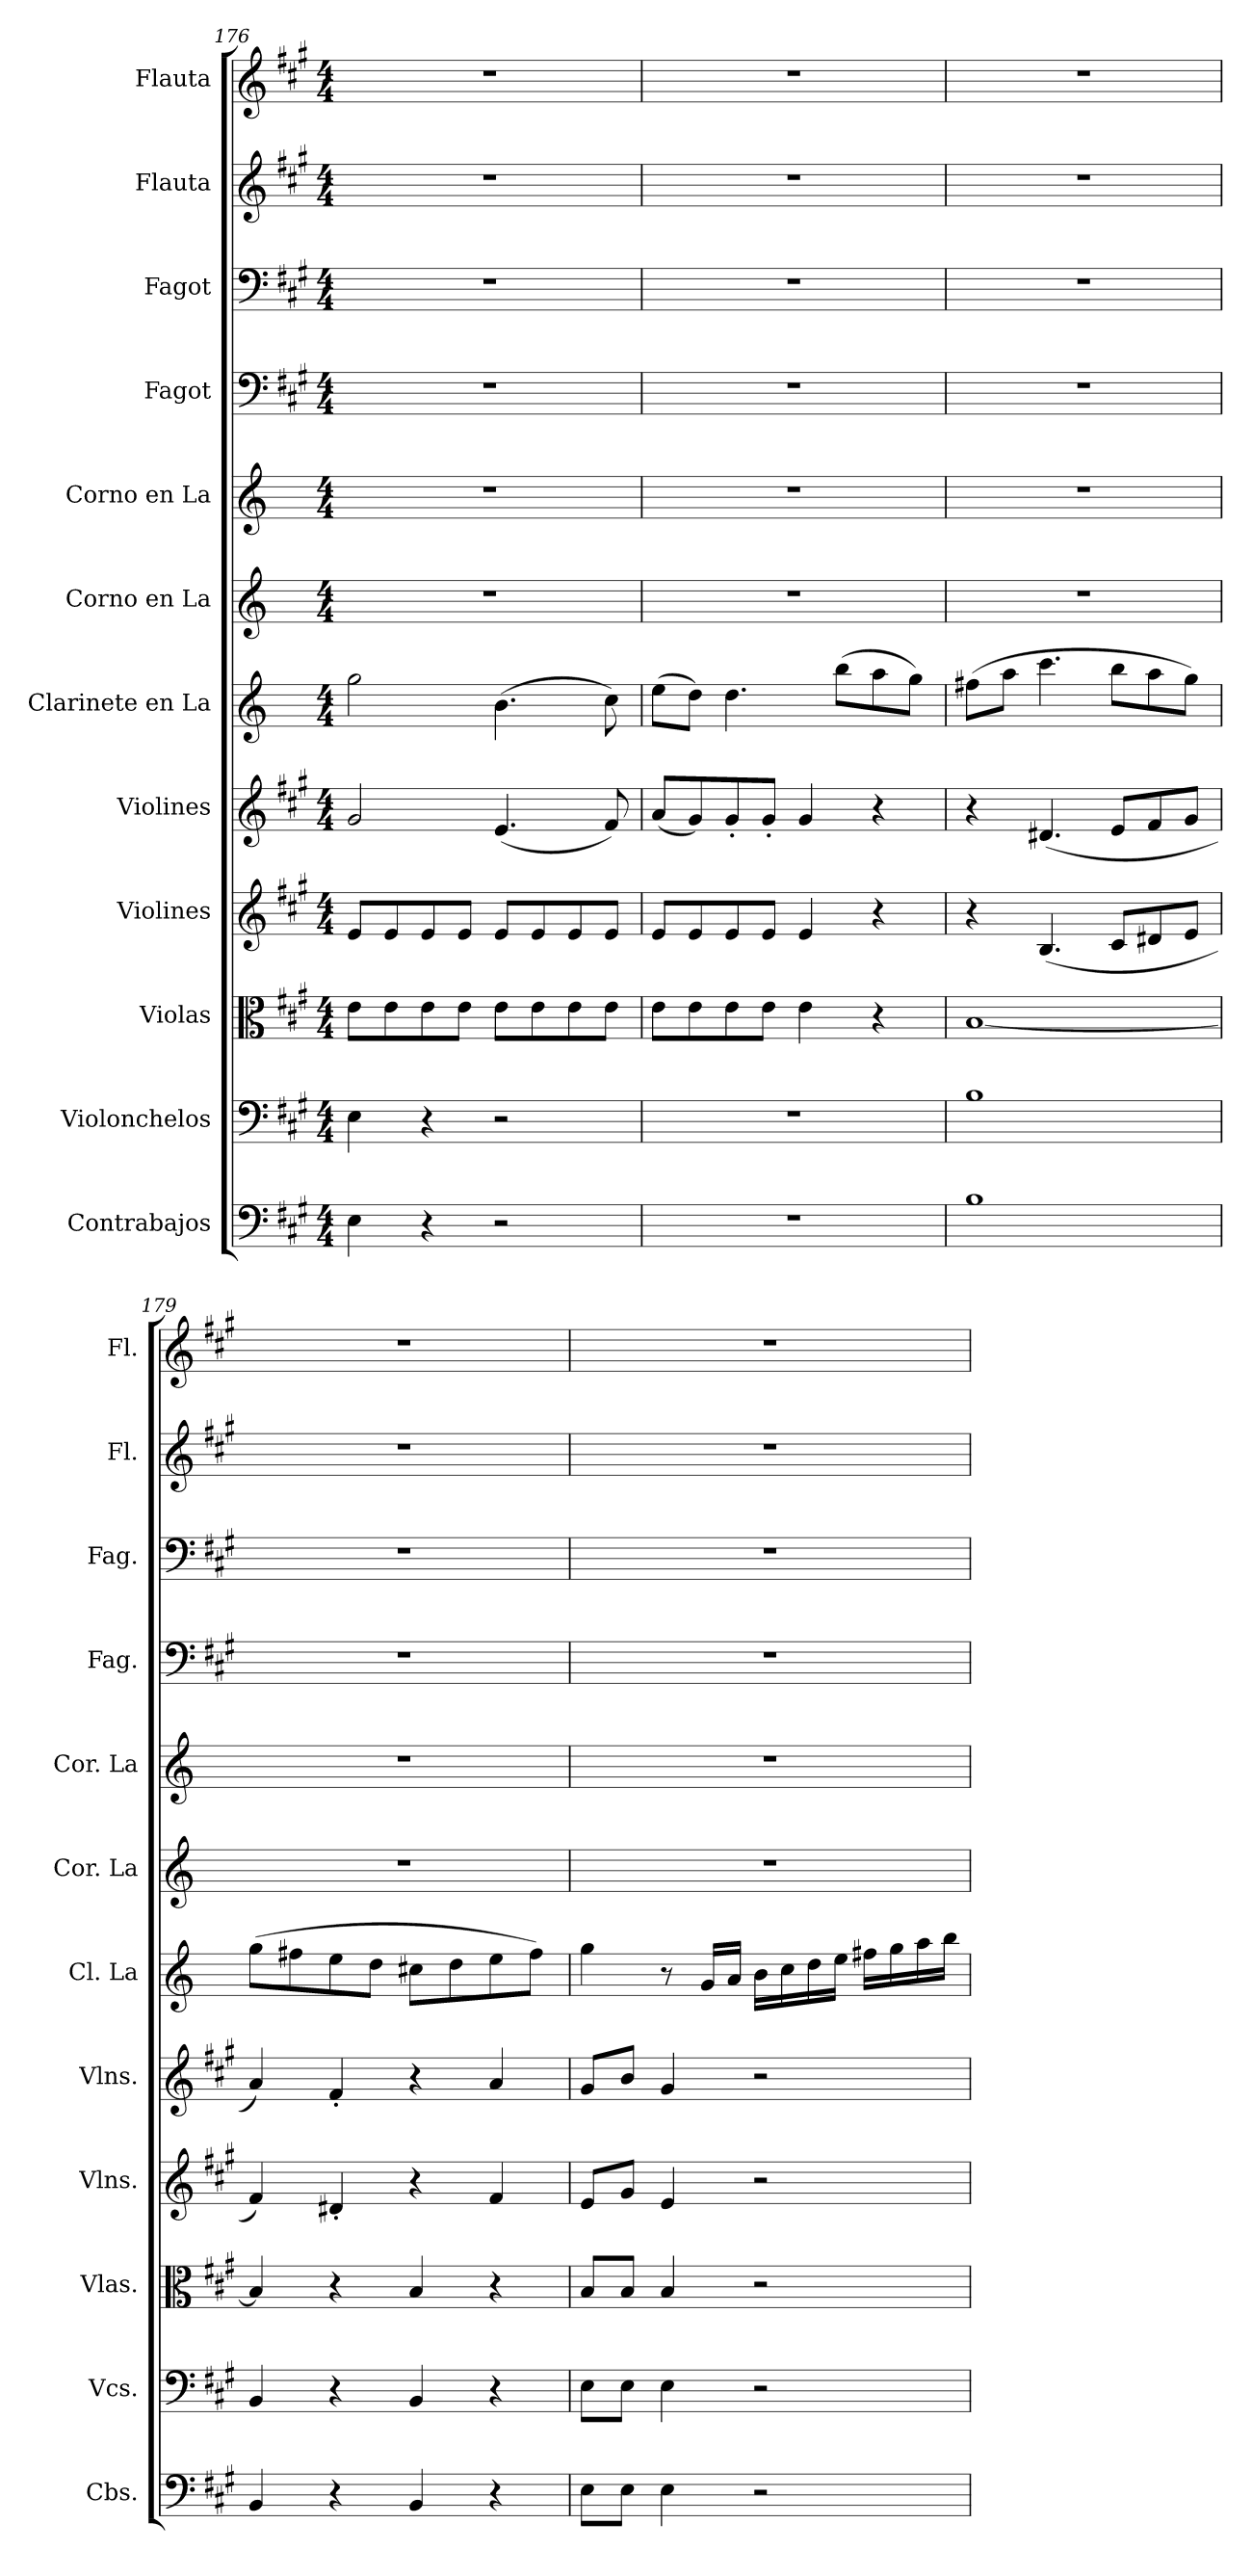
**kern	**kern	**kern	**kern	**kern	**kern	**kern	**kern	**kern	**kern	**kern	**kern
*part12	*part11	*part10	*part9	*part8	*part7	*part6	*part5	*part4	*part3	*part2	*part1
*staff12	*staff11	*staff10	*staff9	*staff8	*staff7	*staff6	*staff5	*staff4	*staff3	*staff2	*staff1
*I"Contrabajos	*I"Violonchelos	*I"Violas	*I"Violines	*I"Violines	*I"Clarinete en La	*I"Corno en La	*I"Corno en La	*I"Fagot	*I"Fagot	*I"Flauta	*I"Flauta
*I'Cbs.	*I'Vcs.	*I'Vlas.	*I'Vlns.	*I'Vlns.	*I'Cl. La	*I'Cor. La	*I'Cor. La	*I'Fag.	*I'Fag.	*I'Fl.	*I'Fl.
*clefF4	*clefF4	*clefC3	*clefG2	*clefG2	*clefG2	*clefG2	*clefG2	*clefF4	*clefF4	*clefG2	*clefG2
*ITrd7c12	*	*	*	*	*ITrd2c3	*ITrd2c3	*ITrd2c3	*	*	*	*
*k[f#c#g#]	*k[f#c#g#]	*k[f#c#g#]	*k[f#c#g#]	*k[f#c#g#]	*k[f#c#g#]	*k[f#c#g#]	*k[f#c#g#]	*k[f#c#g#]	*k[f#c#g#]	*k[f#c#g#]	*k[f#c#g#]
*M4/4	*M4/4	*M4/4	*M4/4	*M4/4	*M4/4	*M4/4	*M4/4	*M4/4	*M4/4	*M4/4	*M4/4
=176	=176	=176	=176	=176	=176	=176	=176	=176	=176	=176	=176
4EE\	4E\	8e\L	8e/L	2g#/	2ee\	1r	1r	1r	1r	1r	1r
.	.	8e\	8e/	.	.	.	.	.	.	.	.
4r	4r	8e\	8e/	.	.	.	.	.	.	.	.
.	.	8e\J	8e/J	.	.	.	.	.	.	.	.
2r	2r	8e\L	8e/L	(<4.e/	(>4.g#\	.	.	.	.	.	.
.	.	8e\	8e/	.	.	.	.	.	.	.	.
.	.	8e\	8e/	.	.	.	.	.	.	.	.
.	.	8e\J	8e/J	8f#/)	8a\)	.	.	.	.	.	.
=177	=177	=177	=177	=177	=177	=177	=177	=177	=177	=177	=177
1r	1r	8e\L	8e/L	(<8a/L	(>8cc#\L	1r	1r	1r	1r	1r	1r
.	.	8e\	8e/	8g#/)	8b\J)	.	.	.	.	.	.
.	.	8e\	8e/	8g#'/	4.b\	.	.	.	.	.	.
.	.	8e\J	8e/J	8g#'/J	.	.	.	.	.	.	.
.	.	4e\	4e/	4g#/	.	.	.	.	.	.	.
.	.	.	.	.	(>8gg#\L	.	.	.	.	.	.
.	.	4r	4r	4r	8ff#\	.	.	.	.	.	.
.	.	.	.	.	8ee\J)	.	.	.	.	.	.
=178	=178	=178	=178	=178	=178	=178	=178	=178	=178	=178	=178
1BB	1B	[1B	4r	4r	(>8dd#X\L	1r	1r	1r	1r	1r	1r
.	.	.	.	.	8ff#\J	.	.	.	.	.	.
.	.	.	(<4.B/	(<4.d#X/	4.aa\	.	.	.	.	.	.
.	.	.	8c#/L	8e/L	8gg#\L	.	.	.	.	.	.
.	.	.	8d#X/	8f#/	8ff#\	.	.	.	.	.	.
.	.	.	8e/J	8g#/J	8ee\J)	.	.	.	.	.	.
=179	=179	=179	=179	=179	=179	=179	=179	=179	=179	=179	=179
4BBB/	4BB/	4B/]	4f#/)	4a/)	(>8ee\L	1r	1r	1r	1r	1r	1r
.	.	.	.	.	8dd#X\	.	.	.	.	.	.
4r	4r	4r	4d#X'/	4f#'/	8cc#\	.	.	.	.	.	.
.	.	.	.	.	8b\J	.	.	.	.	.	.
4BBB/	4BB/	4B/	4r	4r	8a#X\L	.	.	.	.	.	.
.	.	.	.	.	8b\	.	.	.	.	.	.
4r	4r	4r	4f#/	4a/	8cc#\	.	.	.	.	.	.
.	.	.	.	.	8dd#\J)	.	.	.	.	.	.
=180	=180	=180	=180	=180	=180	=180	=180	=180	=180	=180	=180
8EE\L	8E\L	8B/L	8e/L	8g#/L	4ee\	1r	1r	1r	1r	1r	1r
8EE\J	8E\J	8B/J	8g#/J	8b/J	.	.	.	.	.	.	.
4EE\	4E\	4B/	4e/	4g#/	8r	.	.	.	.	.	.
.	.	.	.	.	16e/LL	.	.	.	.	.	.
.	.	.	.	.	16f#/JJ	.	.	.	.	.	.
2r	2r	2r	2r	2r	16g#\LL	.	.	.	.	.	.
.	.	.	.	.	16a\	.	.	.	.	.	.
.	.	.	.	.	16b\	.	.	.	.	.	.
.	.	.	.	.	16cc#\JJ	.	.	.	.	.	.
.	.	.	.	.	16dd#X\LL	.	.	.	.	.	.
.	.	.	.	.	16ee\	.	.	.	.	.	.
.	.	.	.	.	16ff#\	.	.	.	.	.	.
.	.	.	.	.	16gg#\JJ	.	.	.	.	.	.
=	=	=	=	=	=	=	=	=	=	=	=
*-	*-	*-	*-	*-	*-	*-	*-	*-	*-	*-	*-
